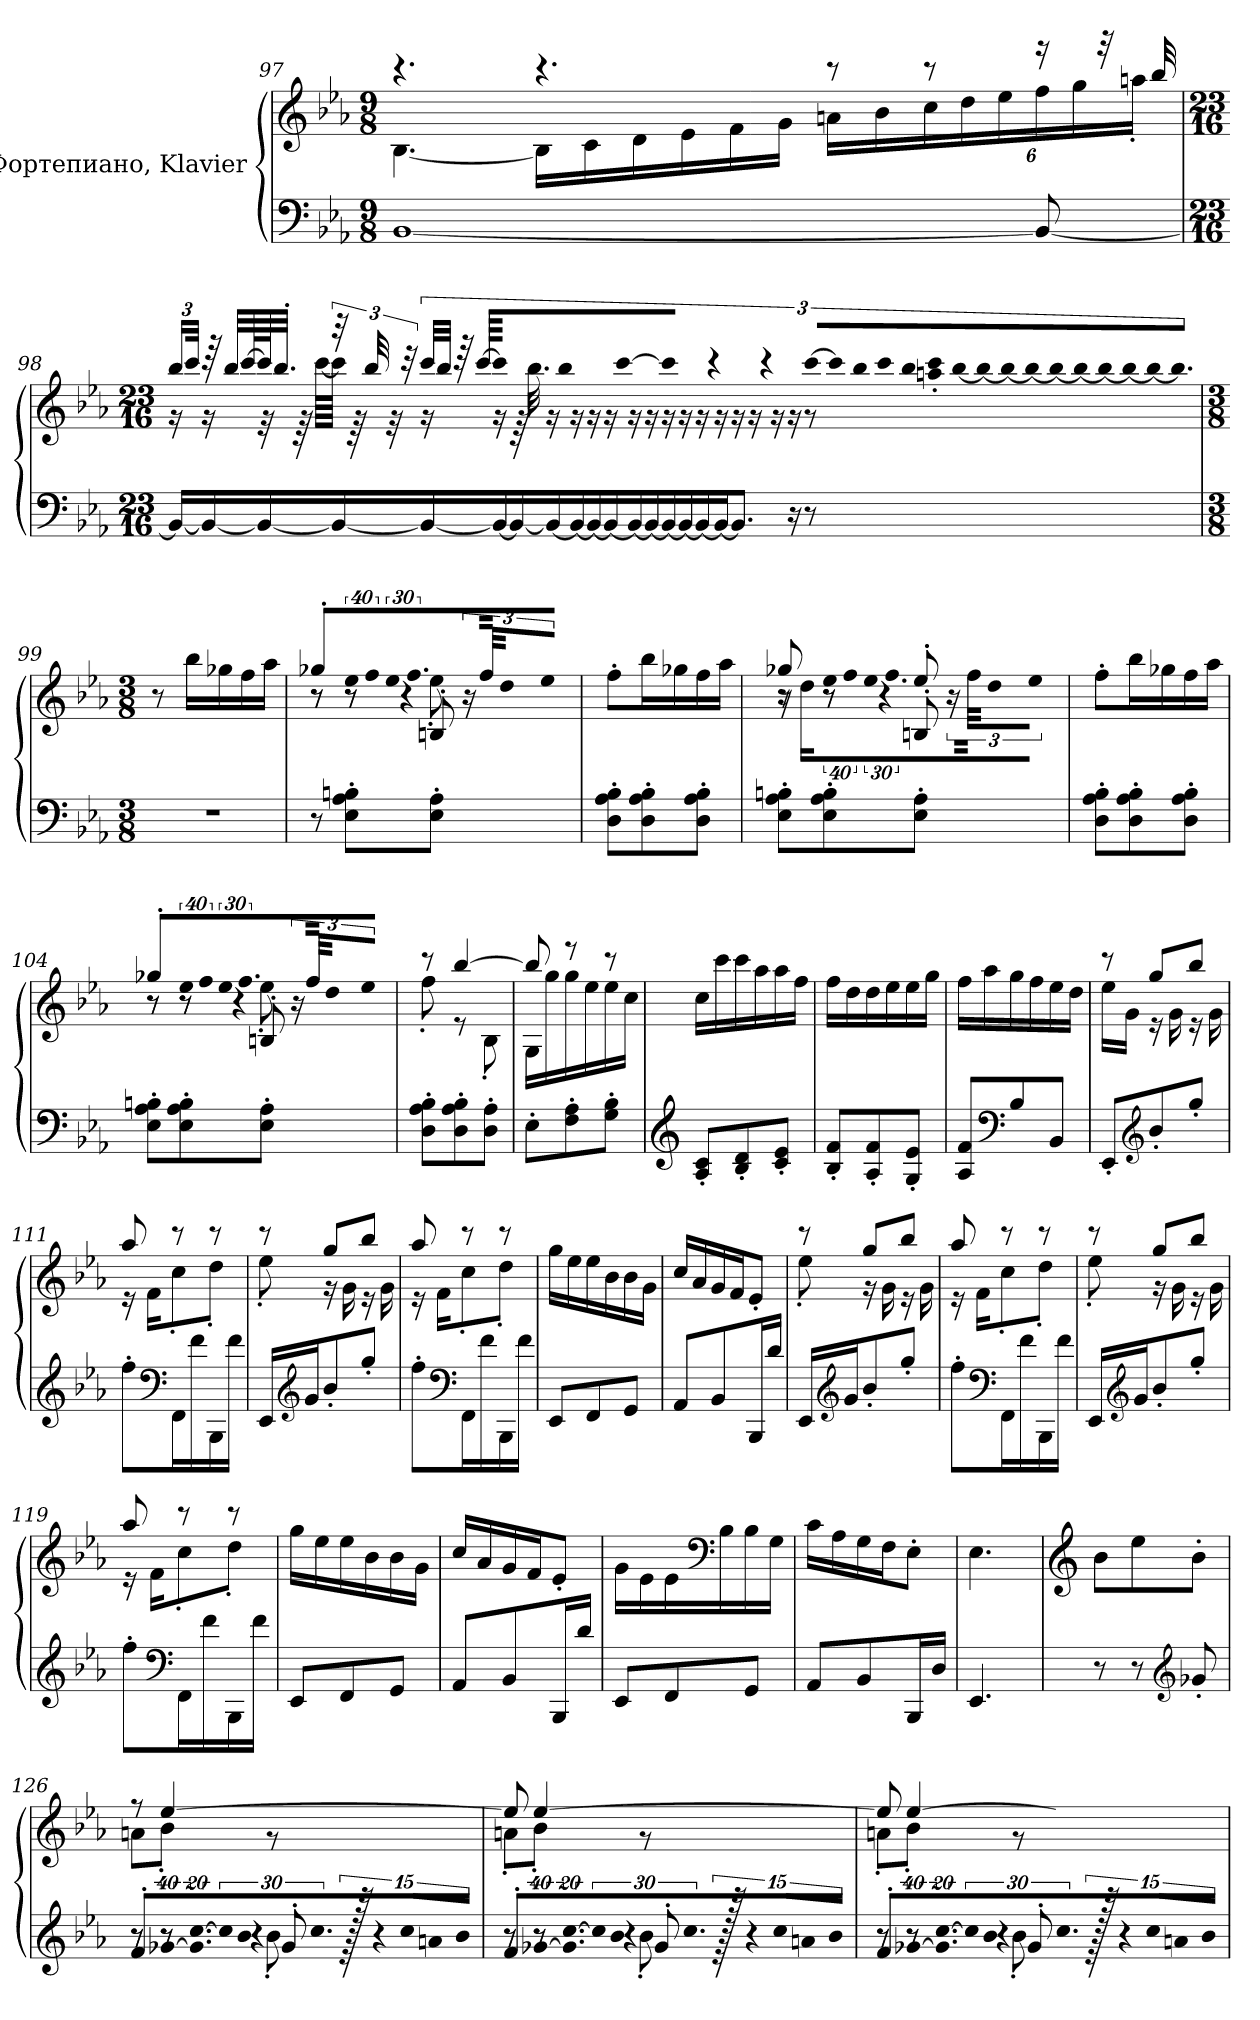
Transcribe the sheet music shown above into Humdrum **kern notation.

**kern	**kern
*part1	*part1
*staff2	*staff1
*I"Фортепиано, Klavier	*
*clefF4	*clefG2
*k[b-e-a-]	*k[b-e-a-]
*M9/8	*M9/8
=97	=97
*	*^
[1BB-	4.r	[4.B-\
.	4.r	16B-\LL]
.	.	16c\
.	.	16d\
.	.	16e-\
.	.	16f\
.	.	16g\JJ
.	8r	16an\LL
.	.	16b-\
*	*	*Xbrackettup
.	8r	24cc\
.	.	24dd\
.	.	24ee-\
8BB-/_	16r	24ff\
.	.	24gg\
.	32r	.
.	.	24aan'\JJ
.	32bb-/	.
!!LO:LB:g=z	!!
=98	=98	=98
*M23/16	*M23/16	*
16BB-/LL_	24bb-/LL	16r
.	48ccc/JJk	.
16BB-/_	64r	16r
.	32bb-/LLL	.
.	[64ccc/L	.
16BB-/_	64ccc/J]	32r
.	32.bb-'/JJJ	.
.	.	64r
.	.	[64ccc\LLLL
*	*brackettup	*
16BB-/_	48r	64ccc\JJJJ]
.	.	64r
.	48bb-/	.
.	.	32r
.	48r	.
16BB-/_	48ccc/LLL	16r
.	48bb-/JJJ	.
.	96r	.
.	[96ccc/LLLL	.
16BB-/_	64ccc/J]	16r
.	32bb-/	.
.	[64ccc/L	.
16BB-/_	64ccc/JJJJ]	64r
.	64r	32.bb-\
.	64r	.
.	[64ccc/KLLL	.
16BB-/_	32ccc/]	16r
.	32bb-/	.
16BB-/_	32ccc/	16r
.	32bb-/JJ	.
16BB-/_	8aan/' 8ccc/'	16r
16BB-/_	.	16r
16BB-/_	[16bb-/L	16r
16BB-/_	16bb-/_	16r
16BB-/_	16bb-/_	16r
16BB-/_	16bb-/_	16r
16BB-/_	16bb-/_	16r
16BB-/J_	16bb-/_	16r
8.BB-/J]	16bb-/_	16r
.	16bb-/_	16r
.	16bb-/J_	16r
16r	8.bb-/J]	16r
8r	.	8r
*	*v	*v
!!LO:LB:g=z
=99	=99
*M3/8	*M3/8
4.r	8r
.	16bb-\LL
.	16gg-X\
.	16ff\
.	16aa-\JJ
=100	=100
*	*^
*	*	*^
8r	8gg-X'/L	8r	8r
!	!LO:N:vis=32	!	!
8E-\' 8A-\' 8Bn\'L	640%23ee-/LL	8r	8r
!	!LO:N:vis=32	!	!
.	640%23ff/	.	.
!	!LO:N:vis=64	!	!
.	960%17ee-/JJJk	.	.
!	!LO:N:vis=128	!	!
.	1920%17r	.	.
!	!LO:N:vis=64.	!	!
.	640%17ff/	.	.
8E-\' 8A-\'J	24r	8ee-'\	8Bn'/
.	48ff/LLL	.	.
.	32dd/	.	.
.	32ee-/JJJ	.	.
*	*v	*v	*v
=101	=101
8D\' 8A-\' 8B-\'L	8ff'\L
8D\' 8A-\' 8B-\'	16bb-\L
.	16gg-X\
8D\' 8A-\' 8B-\'J	16ff\
.	16aa-\JJ
=102	=102
*	*^
*	*	*^
8E-\' 8A-\' 8Bn\'L	8gg-X/	16r	8r
.	.	16dd\LL	.
!	!	!LO:N:vis=32	!
8E-\' 8A-\' 8B\'	8r	640%23ee-\L	8r
!	!	!LO:N:vis=32	!
.	.	640%23ff\	.
!	!	!LO:N:vis=64	!
.	.	960%17ee-\JJJk	.
!	!	!LO:N:vis=128	!
.	.	1920%17r	.
!	!	!LO:N:vis=64.	!
.	.	640%17ff\	.
8E-\' 8A-\'J	8ee-'/	24r	8Bn'/
.	.	48ff\LLL	.
.	.	32dd\	.
.	.	32ee-\JJJ	.
*	*v	*v	*v
!!LO:LB:g=z
=103	=103
8D\' 8A-\' 8B-\'L	8ff'\L
8D\' 8A-\' 8B-\'	16bb-\L
.	16gg-X\
8D\' 8A-\' 8B-\'J	16ff\
.	16aa-\JJ
=104	=104
*	*^
*	*	*^
8E-\' 8A-\' 8Bn\'L	8gg-X'/L	8r	8r
!	!LO:N:vis=32	!	!
8E-\' 8A-\' 8B\'	640%23ee-/LL	8r	8r
!	!LO:N:vis=32	!	!
.	640%23ff/	.	.
!	!LO:N:vis=64	!	!
.	960%17ee-/JJJk	.	.
!	!LO:N:vis=128	!	!
.	1920%17r	.	.
!	!LO:N:vis=64.	!	!
.	640%17ff/	.	.
8E-\' 8A-\'J	24r	8ee-'\	8Bn'/
.	48ff/LLL	.	.
.	32dd/	.	.
.	32ee-/JJJ	.	.
*	*	*v	*v
=105	=105	=105
8D\' 8A-\' 8B-\'L	8r	8ff'\
8D\' 8A-\' 8B-\'	[4bb-/	8r
8D\' 8A-\'J	.	8B-'\
=106	=106	=106
8E-'\L	8bb-/]	16G\LL
.	.	16gg\
8F\' 8A-\'	8r	16gg\
.	.	16ee-\
8G\' 8B-\'J	8r	16ee-\
.	.	16cc\JJ
*	*v	*v
=107	=107
*clefG2	*
8A-/' 8c/'L	16cc\LL
.	16ccc\
8B-/' 8d/'	16ccc\
.	16aa-\
8c/' 8e-/'J	16aa-\
.	16ff\JJ
!!LO:PB:g=z
=108	=108
8B-/' 8f/'L	16ff\LL
.	16dd\
8A-/' 8f/'	16dd\
.	16ee-\
8G/' 8e-/'J	16ee-\
.	16gg\JJ
=109	=109
8A-/ 8f/L	16ff\LL
.	16aa-\
*clefF4	*
8B-/	16gg\
.	16ff\
8BB-/J	16ee-\
.	16dd\JJ
=110	=110
*	*^
8EE-'/L	8r	16ee-\LL
.	.	16g\JJ
*clefG2	*	*
8b-'/	8gg/L	16r
.	.	16g\
8gg'/J	8bb-/J	16r
.	.	16g\
=111	=111	=111
8ff'\L	8aa-/	16r
.	.	16f\KL
*clefF4	*	*
16FF\L	8r	8cc'\
16f\	.	.
16BBB-\	8r	8dd'\J
16f\JJ	.	.
=112	=112	=112
16EE-/LL	8r	8ee-'\
*clefG2	*	*
16g/J	.	.
8b-'/	8gg/L	16r
.	.	16g\
8gg'/J	8bb-/J	16r
.	.	16g\
!!LO:LB:g=z	!!
=113	=113	=113
8ff'\L	8aa-/	16r
.	.	16f\KL
*clefF4	*	*
16FF\L	8r	8cc'\
16f\	.	.
16BBB-\	8r	8dd'\J
16f\JJ	.	.
*	*v	*v
=114	=114
8EE-/L	16gg\LL
.	16ee-\
8FF/	16ee-\
.	16b-\
8GG/J	16b-\
.	16g\JJ
=115	=115
8AA-/L	16cc/LL
.	16a-/
8BB-/	16g/
.	16f/J
16BBB-/L	8e-'/J
16d/JJ	.
=116	=116
*	*^
16EE-/LL	8r	8ee-'\
*clefG2	*	*
16g/J	.	.
8b-'/	8gg/L	16r
.	.	16g\
8gg'/J	8bb-/J	16r
.	.	16g\
=117	=117	=117
8ff'\L	8aa-/	16r
.	.	16f\KL
*clefF4	*	*
16FF\L	8r	8cc'\
16f\	.	.
16BBB-\	8r	8dd'\J
16f\JJ	.	.
!!LO:LB:g=z	!!
=118	=118	=118
16EE-/LL	8r	8ee-'\
*clefG2	*	*
16g/J	.	.
8b-'/	8gg/L	16r
.	.	16g\
8gg'/J	8bb-/J	16r
.	.	16g\
=119	=119	=119
8ff'\L	8aa-/	16r
.	.	16f\KL
*clefF4	*	*
16FF\L	8r	8cc'\
16f\	.	.
16BBB-\	8r	8dd'\J
16f\JJ	.	.
*	*v	*v
=120	=120
8EE-/L	16gg\LL
.	16ee-\
8FF/	16ee-\
.	16b-\
8GG/J	16b-\
.	16g\JJ
=121	=121
8AA-/L	16cc/LL
.	16a-/
8BB-/	16g/
.	16f/J
16BBB-/L	8e-'/J
16d/JJ	.
=122	=122
8EE-/L	16g\LL
.	16e-\
8FF/	16e-\
*	*clefF4
.	16B-\
8GG/J	16B-\
.	16G\JJ
!!LO:LB:g=z
=123	=123
8AA-/L	16c\LL
.	16A-\
8BB-/	16G\
.	16F\J
16BBB-/L	8E-'\J
16D/JJ	.
=124	=124
4.EE-/	4.E-\
=125	=125
*	*clefG2
8r	8b-\L
8r	8ee-\
*clefG2	*
8g-X'/	8b-'\J
=126	=126
*^	*^
*	*^	*	*
8f'/L	8r	8r	8r	8an\L
!LO:N:vis=32	!	!	!	!
[640%23g-X/LL	8r	8r	[4ee-/	8b-'\J
!LO:N:vis=64.	!	!	!	!
640%17g-/] [640%17cc/L	.	.	.	.
!LO:N:vis=256	!	!	!	!
1920%17cc/K]	.	.	.	.
!LO:N:vis=64	!	!	!	!
960%17b-/JJJJ	.	.	.	.
!LO:N:vis=128	!	!	!	!
1920%17r	.	.	.	.
1920ryy	.	.	.	.
!LO:N:vis=64.	!	!	!	!
640%17cc/	.	.	.	.
1920r	8b-'\	8g-'/	.	8r
1920%79r	.	.	.	.
48cc/LLL	.	.	.	.
32an/	.	.	.	.
32b-/JJJ	.	.	.	.
!!LO:LB:g=z	!!
=127	=127	=127	=127	=127
8f'/L	8r	8r	8ee-/]	8an'\L
!LO:N:vis=32	!	!	!	!
[640%23g-X/LL	8r	8r	[4ee-/	8b-'\J
!LO:N:vis=64.	!	!	!	!
640%17g-/] [640%17cc/L	.	.	.	.
!LO:N:vis=256	!	!	!	!
1920%17cc/K]	.	.	.	.
!LO:N:vis=64	!	!	!	!
960%17b-/JJJJ	.	.	.	.
!LO:N:vis=128	!	!	!	!
1920%17r	.	.	.	.
1920ryy	.	.	.	.
!LO:N:vis=64.	!	!	!	!
640%17cc/	.	.	.	.
1920r	8b-'\	8g-'/	.	8r
1920%79r	.	.	.	.
48cc/LLL	.	.	.	.
32an/	.	.	.	.
32b-/JJJ	.	.	.	.
=128	=128	=128	=128	=128
8f'/L	8r	8r	8ee-/]	8an'\L
!LO:N:vis=32	!	!	!	!
[640%23g-X/LL	8r	8r	[4ee-/	8b-'\J
!LO:N:vis=64.	!	!	!	!
640%17g-/] [640%17cc/L	.	.	.	.
!LO:N:vis=256	!	!	!	!
1920%17cc/K]	.	.	.	.
!LO:N:vis=64	!	!	!	!
960%17b-/JJJJ	.	.	.	.
!LO:N:vis=128	!	!	!	!
1920%17r	.	.	.	.
1920ryy	.	.	.	.
!LO:N:vis=64.	!	!	!	!
640%17cc/	.	.	.	.
1920r	8b-'\	8g-'/	.	8r
1920%79r	.	.	.	.
48cc/LLL	.	.	.	.
32an/	.	.	.	.
32b-/JJJ	.	.	.	.
*v	*v	*v	*	*
*	*v	*v
=	=
*-	*-
